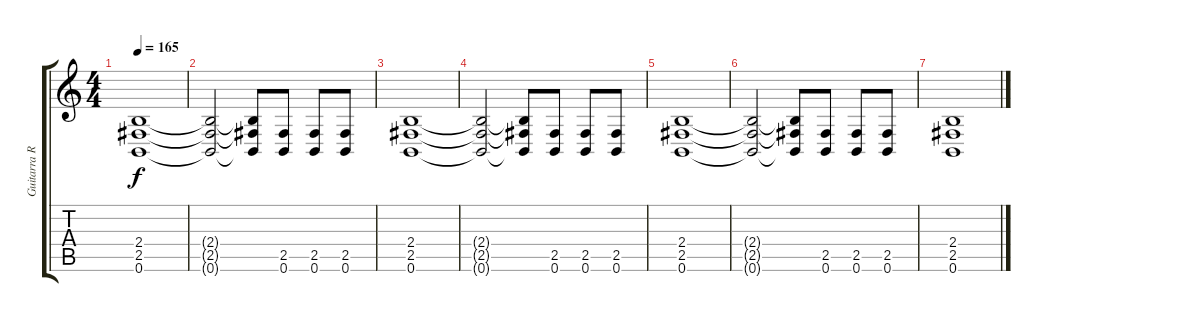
\track ("Guitarra Relleno" "Guitarra R") {instrument distortionguitar}
\staff {score tabs}
\tuning (B3 Gb3 D3 A2 E2 B1) {hide}
\ts (4 4)
\tempo 165
\clef g2
\ks c
(2.4 2.5 0.6).1{dy f} |
(2.4{t} 2.5{t} 0.6{t}).2 (2.4{t} 2.5{t} 0.6{t}).8 (2.5 0.6).8 (2.5 0.6).8 (2.5 0.6).8 |
(2.4 2.5 0.6).1 |
(2.4{t} 2.5{t} 0.6{t}).2 (2.4{t} 2.5{t} 0.6{t}).8 (2.5 0.6).8 (2.5 0.6).8 (2.5 0.6).8 |
(2.4 2.5 0.6).1 |
(2.4{t} 2.5{t} 0.6{t}).2 (2.4{t} 2.5{t} 0.6{t}).8 (2.5 0.6).8 (2.5 0.6).8 (2.5 0.6).8 |
(2.4 2.5 0.6).1
